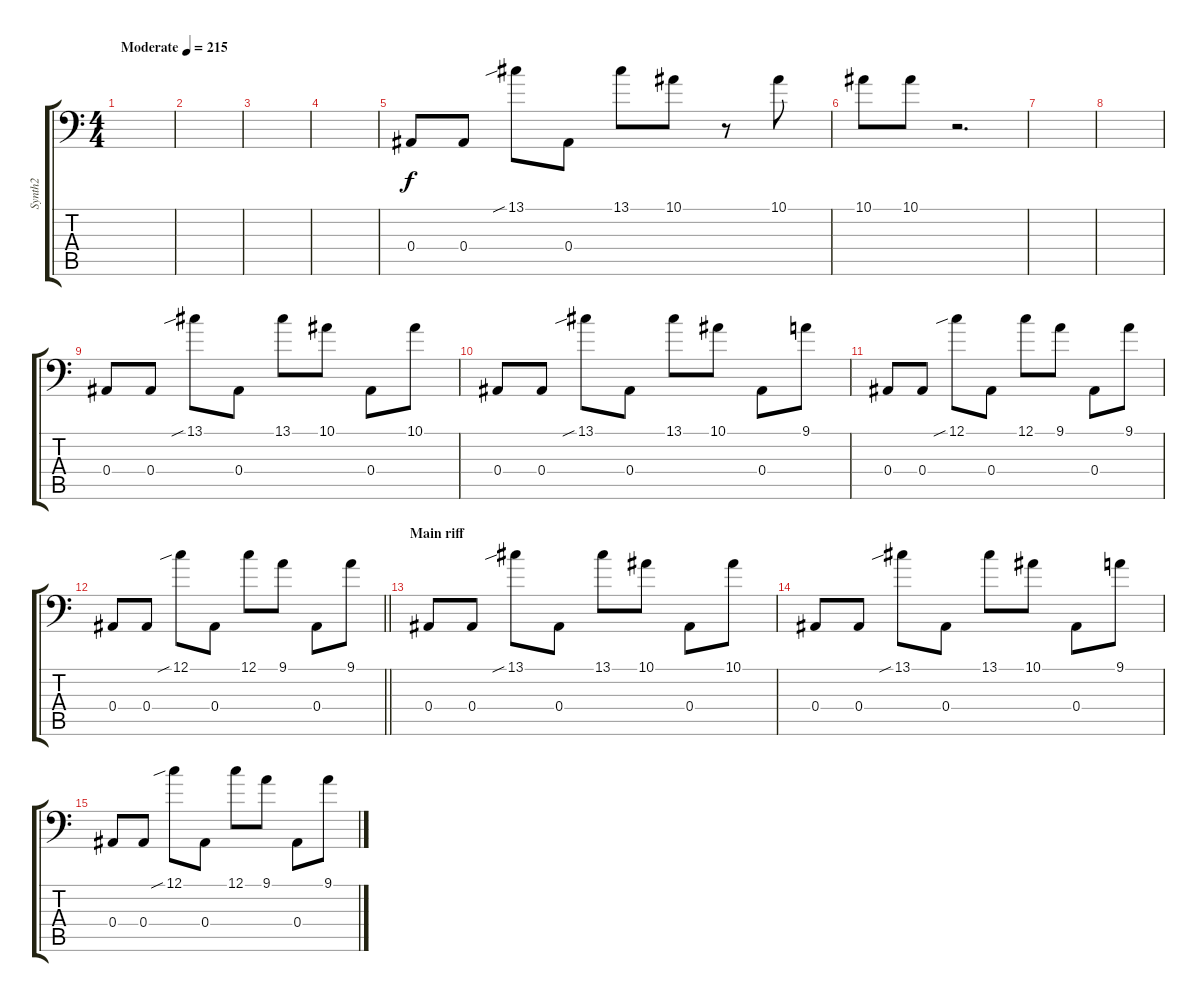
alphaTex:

\track ("Synth2" "Synth2") {instrument synthbrass1}
\staff {score tabs}
\tuning (C4 G3 Eb3 Bb2 F2 Bb1) {hide}
\ts (4 4)
\tempo (215 "Moderate")
\clef f4
\ks c
|
|
|
|
0.4.8{volume 8 instrument synthstrings2} 0.4.8 13.1{sib}.8 0.4.8 13.1.8 10.1.8 r.8 10.1.8{volume 6} |
10.1.8{volume 4} 10.1.8{volume 2} r.2{d} |
|
|
0.4.8{volume 8 instrument synthbrass1} 0.4.8 13.1{sib}.8 0.4.8 13.1.8 10.1.8 0.4.8 10.1.8 |
0.4.8 0.4.8 13.1{sib}.8 0.4.8 13.1.8 10.1.8 0.4.8 9.1.8 |
0.4.8 0.4.8 12.1{sib}.8 0.4.8 12.1.8 9.1.8 0.4.8 9.1.8 |
\barLineRight lightlight
0.4.8{volume 4} 0.4.8 12.1{sib}.8 0.4.8 12.1.8 9.1.8 0.4.8 9.1.8 |
\section ("" "Main riff")
0.4.8{volume 8} 0.4.8 13.1{sib}.8 0.4.8 13.1.8 10.1.8 0.4.8 10.1.8 |
0.4.8 0.4.8 13.1{sib}.8 0.4.8 13.1.8 10.1.8 0.4.8 9.1.8 |
0.4.8 0.4.8 12.1{sib}.8 0.4.8 12.1.8 9.1.8 0.4.8 9.1.8
